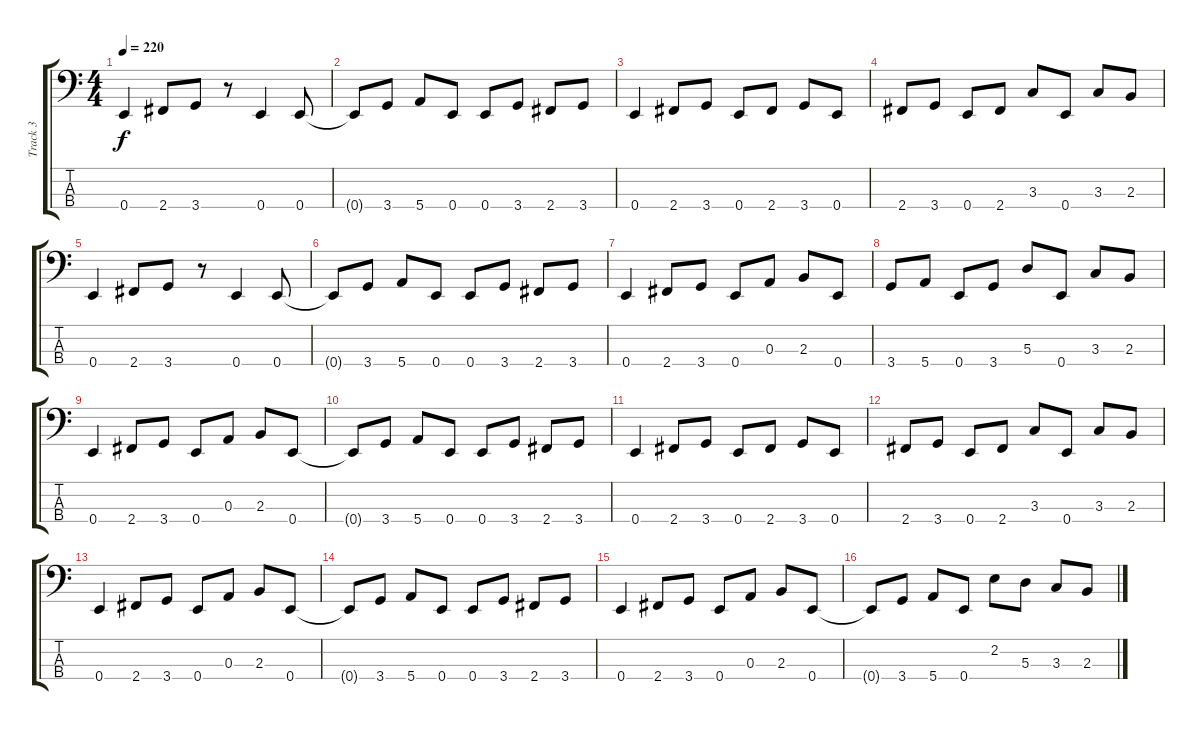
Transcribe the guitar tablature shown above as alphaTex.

\track ("Track 3" "Track 3") {instrument electricbasspick}
\staff {score tabs}
\tuning (G2 D2 A1 E1) {hide}
\ts (4 4)
\tempo 220
\clef f4
\ks c
0.4.4{dy f} 2.4.8 3.4.8 r.8 0.4.4 0.4.8 |
0.4{t}.8 3.4.8 5.4.8 0.4.8 0.4.8 3.4.8 2.4.8 3.4.8 |
0.4.4 2.4.8 3.4.8 0.4.8 2.4.8 3.4.8 0.4.8 |
2.4.8 3.4.8 0.4.8 2.4.8 3.3.8 0.4.8 3.3.8 2.3.8 |
0.4.4 2.4.8 3.4.8 r.8 0.4.4 0.4.8 |
0.4{t}.8 3.4.8 5.4.8 0.4.8 0.4.8 3.4.8 2.4.8 3.4.8 |
0.4.4 2.4.8 3.4.8 0.4.8 0.3.8 2.3.8 0.4.8 |
3.4.8 5.4.8 0.4.8 3.4.8 5.3.8 0.4.8 3.3.8 2.3.8 |
0.4.4 2.4.8 3.4.8 0.4.8 0.3.8 2.3.8 0.4.8 |
0.4{t}.8 3.4.8 5.4.8 0.4.8 0.4.8 3.4.8 2.4.8 3.4.8 |
0.4.4 2.4.8 3.4.8 0.4.8 2.4.8 3.4.8 0.4.8 |
2.4.8 3.4.8 0.4.8 2.4.8 3.3.8 0.4.8 3.3.8 2.3.8 |
0.4.4 2.4.8 3.4.8 0.4.8 0.3.8 2.3.8 0.4.8 |
0.4{t}.8 3.4.8 5.4.8 0.4.8 0.4.8 3.4.8 2.4.8 3.4.8 |
0.4.4 2.4.8 3.4.8 0.4.8 0.3.8 2.3.8 0.4.8 |
0.4{t}.8 3.4.8 5.4.8 0.4.8 2.2.8 5.3.8 3.3.8 2.3.8
